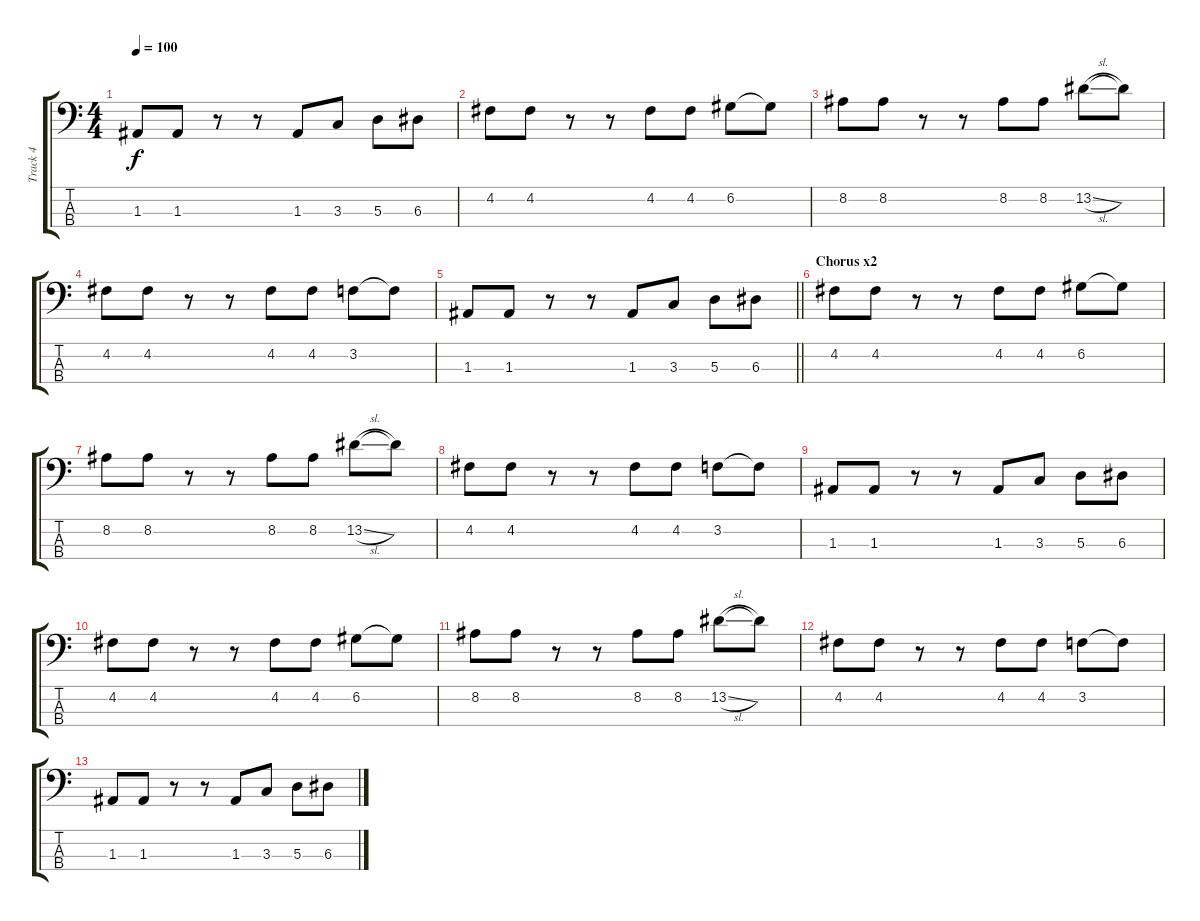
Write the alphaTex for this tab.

\track ("Track 4" "Track 4") {instrument electricbasspick}
\staff {score tabs}
\tuning (G2 D2 A1 E1) {hide}
\ts (4 4)
\tempo 100
\clef f4
\ks c
1.3.8{dy f} 1.3.8 r.8 r.8 1.3.8 3.3.8 5.3.8 6.3.8 |
4.2.8 4.2.8 r.8 r.8 4.2.8 4.2.8 6.2.8 6.2{t}.8 |
8.2.8 8.2.8 r.8 r.8 8.2.8 8.2.8 13.2{sl}.8 13.2{t}.8 |
4.2.8 4.2.8 r.8 r.8 4.2.8 4.2.8 3.2.8 3.2{t}.8 |
\barLineRight lightlight
1.3.8 1.3.8 r.8 r.8 1.3.8 3.3.8 5.3.8 6.3.8 |
\section ("" "Chorus x2")
4.2.8 4.2.8 r.8 r.8 4.2.8 4.2.8 6.2.8 6.2{t}.8 |
8.2.8 8.2.8 r.8 r.8 8.2.8 8.2.8 13.2{sl}.8 13.2{t}.8 |
4.2.8 4.2.8 r.8 r.8 4.2.8 4.2.8 3.2.8 3.2{t}.8 |
1.3.8 1.3.8 r.8 r.8 1.3.8 3.3.8 5.3.8 6.3.8 |
4.2.8 4.2.8 r.8 r.8 4.2.8 4.2.8 6.2.8 6.2{t}.8 |
8.2.8 8.2.8 r.8 r.8 8.2.8 8.2.8 13.2{sl}.8 13.2{t}.8 |
4.2.8 4.2.8 r.8 r.8 4.2.8 4.2.8 3.2.8 3.2{t}.8 |
1.3.8 1.3.8 r.8 r.8 1.3.8 3.3.8 5.3.8 6.3.8
